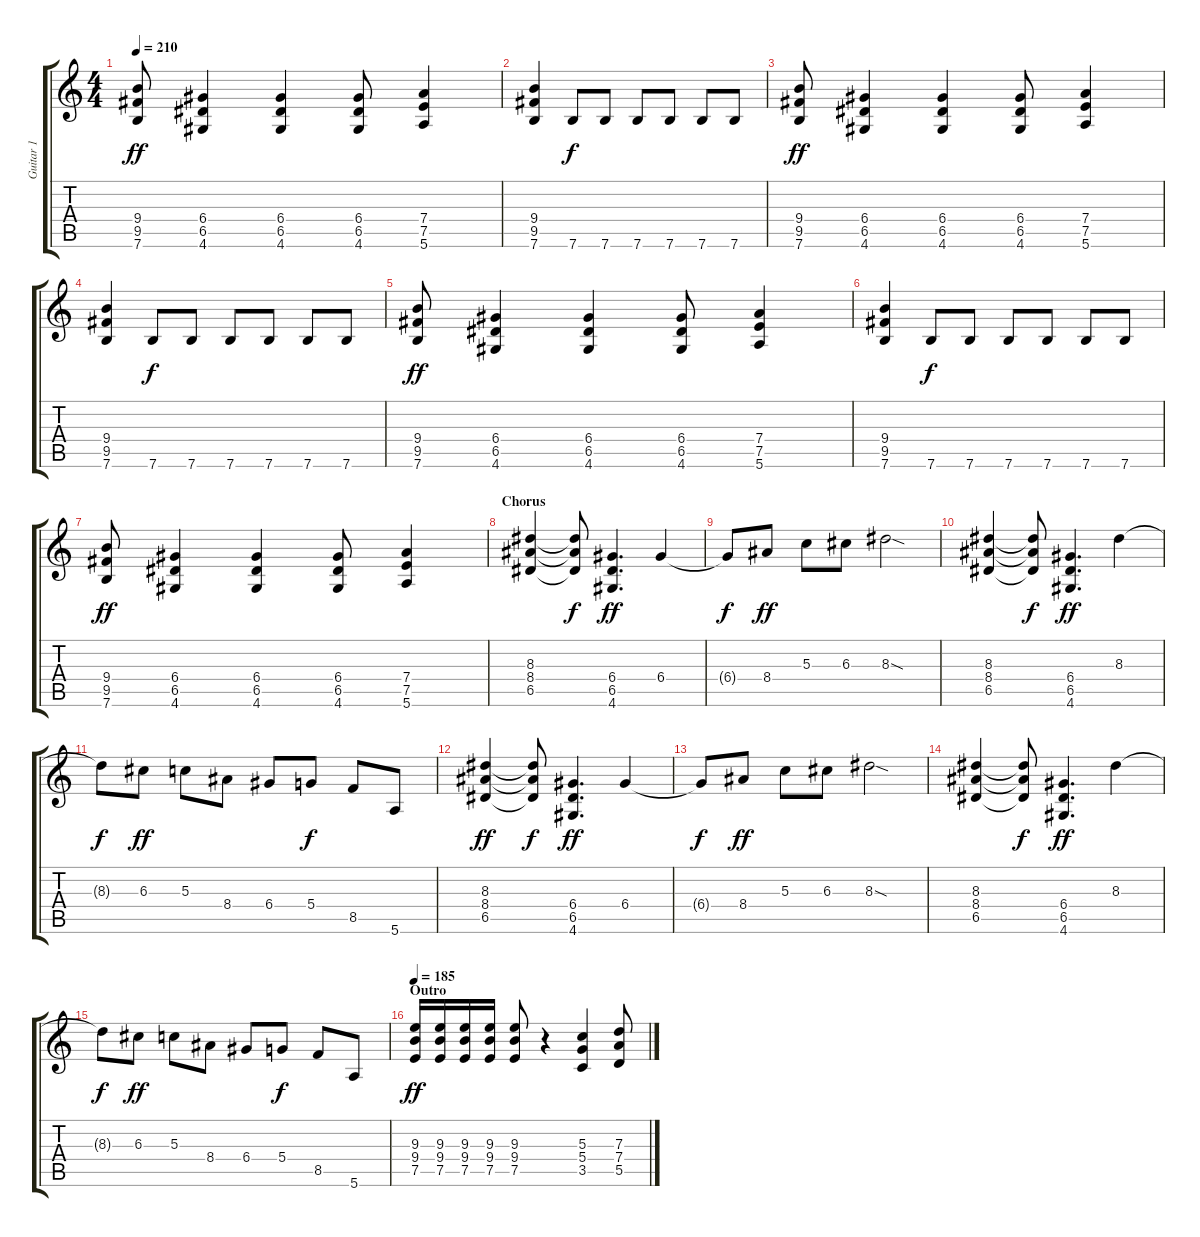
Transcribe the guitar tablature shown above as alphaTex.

\track ("Guitar 1" "Guitar 1") {instrument overdrivenguitar}
\staff {score tabs}
\tuning (E4 B3 G3 D3 A2 E2) {hide}
\ts (4 4)
\tempo 210
\clef g2
\ks c
(9.4 9.5 7.6).8{dy ff} (6.4 6.5 4.6).4 (6.4 6.5 4.6).4 (6.4 6.5 4.6).8 (7.4 7.5 5.6).4 |
(9.4 9.5 7.6).4 7.6.8{dy f} 7.6.8 7.6.8 7.6.8 7.6.8 7.6.8 |
(9.4 9.5 7.6).8{dy ff} (6.4 6.5 4.6).4 (6.4 6.5 4.6).4 (6.4 6.5 4.6).8 (7.4 7.5 5.6).4 |
(9.4 9.5 7.6).4 7.6.8{dy f} 7.6.8 7.6.8 7.6.8 7.6.8 7.6.8 |
(9.4 9.5 7.6).8{dy ff} (6.4 6.5 4.6).4 (6.4 6.5 4.6).4 (6.4 6.5 4.6).8 (7.4 7.5 5.6).4 |
(9.4 9.5 7.6).4 7.6.8{dy f} 7.6.8 7.6.8 7.6.8 7.6.8 7.6.8 |
(9.4 9.5 7.6).8{dy ff} (6.4 6.5 4.6).4 (6.4 6.5 4.6).4 (6.4 6.5 4.6).8 (7.4 7.5 5.6).4 |
\section ("" "Chorus")
(8.3 8.4 6.5).4 (8.3{t} 8.4{t} 6.5{t}).8{dy f} (6.4 6.5 4.6).4{d dy ff} 6.4.4 |
6.4{t}.8{dy f} 8.4.8{dy ff} 5.3.8 6.3.8 8.3{sod}.2 |
(8.3 8.4 6.5).4 (8.3{t} 8.4{t} 6.5{t}).8{dy f} (6.4 6.5 4.6).4{d dy ff} 8.3.4 |
8.3{t}.8{dy f} 6.3.8{dy ff} 5.3.8 8.4.8 6.4.8 5.4.8{dy f} 8.5.8 5.6.8 |
(8.3 8.4 6.5).4{dy ff} (8.3{t} 8.4{t} 6.5{t}).8{dy f} (6.4 6.5 4.6).4{d dy ff} 6.4.4 |
6.4{t}.8{dy f} 8.4.8{dy ff} 5.3.8 6.3.8 8.3{sod}.2 |
(8.3 8.4 6.5).4 (8.3{t} 8.4{t} 6.5{t}).8{dy f} (6.4 6.5 4.6).4{d dy ff} 8.3.4 |
8.3{t}.8{dy f} 6.3.8{dy ff} 5.3.8 8.4.8 6.4.8 5.4.8{dy f} 8.5.8 5.6.8 |
\section ("" "Outro")
\tempo 185
(9.3 9.4 7.5).16{dy ff} (9.3 9.4 7.5).16 (9.3 9.4 7.5).16 (9.3 9.4 7.5).16 (9.3 9.4 7.5).8 r.4 (5.3 5.4 3.5).4 (7.3 7.4 5.5).8
